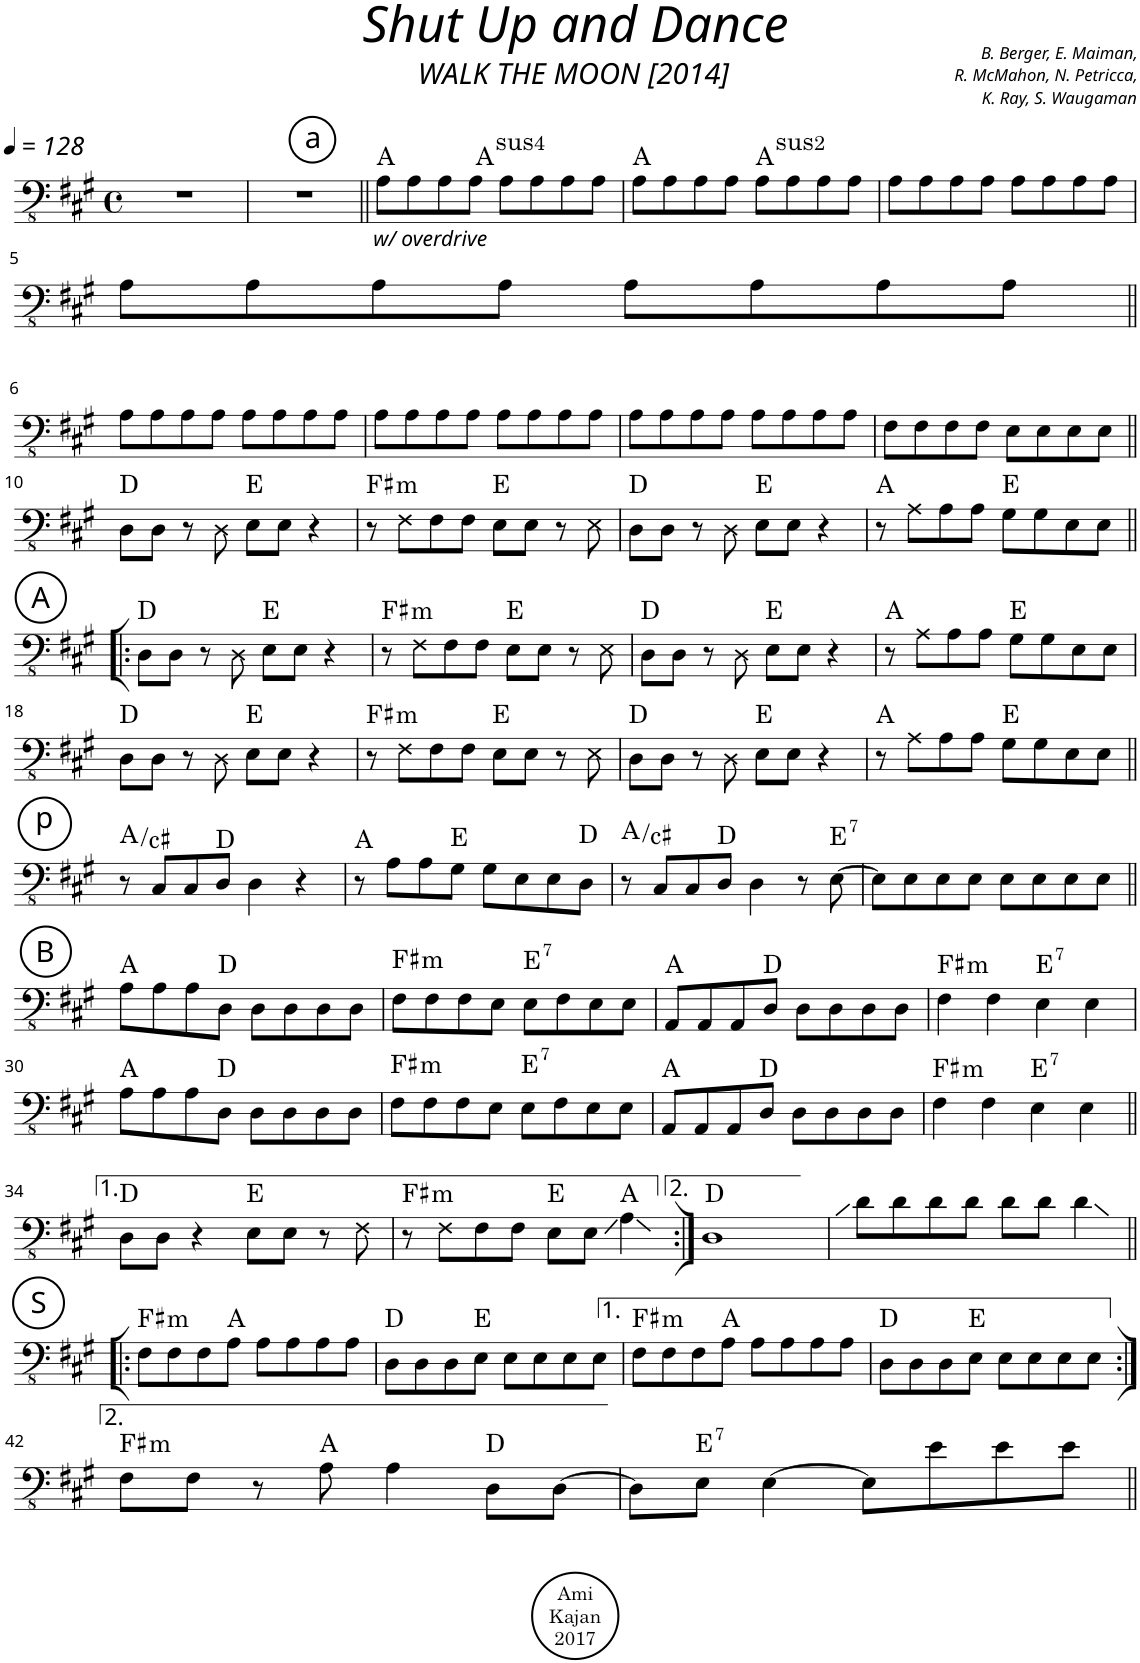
**kern	**harte
*part1	*part1
*staff1	*
*I"Akustinen basso	*
*I'Basso	*
*clefFv4	*
*k[f#c#g#]	*
*M4/4	*
*met(c)	*
*MM128	*
=	=
1r	.
!!LO:REH:place=s1:a:cj:enc=circle:fs=14:t=a
=1	=1
1r	.
=2||	=2||
!LO:TX:b:i:t=w/ overdrive	!
8AA\L	A:maj
8AA\	.
8AA\	.
8AA\J	.
!	!LO:H:kt=4
8AA\L	A:sus4
8AA\	.
8AA\	.
8AA\J	.
=3	=3
8AA\L	A:maj
8AA\	.
8AA\	.
8AA\J	.
!	!LO:H:kt=2
8AA\L	A:(1,2,5)
8AA\	.
8AA\	.
8AA\J	.
=4	=4
8AA\L	.
8AA\	.
8AA\	.
8AA\J	.
8AA\L	.
8AA\	.
8AA\	.
8AA\J	.
!!LO:LB:g=z
=5	=5
8AA\L	.
8AA\	.
8AA\	.
8AA\J	.
8AA\L	.
8AA\	.
8AA\	.
8AA\J	.
!!LO:LB:g=z
=6||	=6||
8AA\L	.
8AA\	.
8AA\	.
8AA\J	.
8AA\L	.
8AA\	.
8AA\	.
8AA\J	.
=7	=7
8AA\L	.
8AA\	.
8AA\	.
8AA\J	.
8AA\L	.
8AA\	.
8AA\	.
8AA\J	.
=8	=8
8AA\L	.
8AA\	.
8AA\	.
8AA\J	.
8AA\L	.
8AA\	.
8AA\	.
8AA\J	.
=9	=9
8FF#\L	.
8FF#\	.
8FF#\	.
8FF#\J	.
8EE\L	.
8EE\	.
8EE\	.
8EE\J	.
!!LO:LB:g=z
=10||	=10||
8DD\L	D:maj
8DD\J	.
8r	.
8DD\	.
8EE\L	E:maj
8EE\J	.
4r	.
=11	=11
!	!LO:H:kt=m
8r	F#:min
8FF#\L	.
8FF#\	.
8FF#\J	.
8EE\L	E:maj
8EE\J	.
8r	.
8EE\	.
=12	=12
8DD\L	D:maj
8DD\J	.
8r	.
8DD\	.
8EE\L	E:maj
8EE\J	.
4r	.
=13	=13
8r	A:maj
8AA\L	.
8AA\	.
8AA\J	.
8GG#\L	E:maj
8GG#\	.
8EE\	.
8EE\J	.
!!LO:LB:g=z
!!LO:REH:place=s1:a:cj:enc=circle:fs=14:t=A
=14!|:	=14!|:
8DD\L	D:maj
8DD\J	.
8r	.
8DD\	.
8EE\L	E:maj
8EE\J	.
4r	.
=15	=15
!	!LO:H:kt=m
8r	F#:min
8FF#\L	.
8FF#\	.
8FF#\J	.
8EE\L	E:maj
8EE\J	.
8r	.
8EE\	.
=16	=16
8DD\L	D:maj
8DD\J	.
8r	.
8DD\	.
8EE\L	E:maj
8EE\J	.
4r	.
=17	=17
8r	A:maj
8AA\L	.
8AA\	.
8AA\J	.
8GG#\L	E:maj
8GG#\	.
8EE\	.
8EE\J	.
!!LO:LB:g=z
=18	=18
8DD\L	D:maj
8DD\J	.
8r	.
8DD\	.
8EE\L	E:maj
8EE\J	.
4r	.
=19	=19
!	!LO:H:kt=m
8r	F#:min
8FF#\L	.
8FF#\	.
8FF#\J	.
8EE\L	E:maj
8EE\J	.
8r	.
8EE\	.
=20	=20
8DD\L	D:maj
8DD\J	.
8r	.
8DD\	.
8EE\L	E:maj
8EE\J	.
4r	.
=21	=21
8r	A:maj
8AA\L	.
8AA\	.
8AA\J	.
8GG#\L	E:maj
8GG#\	.
8EE\	.
8EE\J	.
!!LO:LB:g=z
!!LO:REH:place=s1:a:cj:enc=circle:fs=14:t=p
=22||	=22||
8r	A:maj/3
8CC#/L	.
8CC#/	.
8DD/J	D:maj
4DD\	.
4r	.
=23	=23
8r	A:maj
8AA\L	.
8AA\	.
8GG#\J	E:maj
8GG#\L	.
8EE\	.
8EE\	.
8DD\J	D:maj
=24	=24
8r	A:maj/3
8CC#/L	.
8CC#/	.
8DD/J	D:maj
4DD\	.
8r	.
!	!LO:H:kt=7
[8EE\	E:7
=25	=25
8EE\L]	.
8EE\	.
8EE\	.
8EE\J	.
8EE\L	.
8EE\	.
8EE\	.
8EE\J	.
!!LO:LB:g=z
!!LO:REH:place=s1:a:cj:enc=circle:fs=14:t=B
=26||	=26||
8AA\L	A:maj
8AA\	.
8AA\	.
8DD\J	D:maj
8DD\L	.
8DD\	.
8DD\	.
8DD\J	.
=27	=27
!	!LO:H:kt=m
8FF#\L	F#:min
8FF#\	.
8FF#\	.
8EE\J	.
!	!LO:H:kt=7
8EE\L	E:7
8FF#\	.
8EE\	.
8EE\J	.
=28	=28
8AAA/L	A:maj
8AAA/	.
8AAA/	.
8DD/J	D:maj
8DD\L	.
8DD\	.
8DD\	.
8DD\J	.
=29	=29
!	!LO:H:kt=m
4FF#\	F#:min
4FF#\	.
!	!LO:H:kt=7
4EE\	E:7
4EE\	.
!!LO:LB:g=z
=30	=30
8AA\L	A:maj
8AA\	.
8AA\	.
8DD\J	D:maj
8DD\L	.
8DD\	.
8DD\	.
8DD\J	.
=31	=31
!	!LO:H:kt=m
8FF#\L	F#:min
8FF#\	.
8FF#\	.
8EE\J	.
!	!LO:H:kt=7
8EE\L	E:7
8FF#\	.
8EE\	.
8EE\J	.
=32	=32
8AAA/L	A:maj
8AAA/	.
8AAA/	.
8DD/J	D:maj
8DD\L	.
8DD\	.
8DD\	.
8DD\J	.
=33	=33
!	!LO:H:kt=m
4FF#\	F#:min
4FF#\	.
!	!LO:H:kt=7
4EE\	E:7
4EE\	.
!!LO:LB:g=z
=34||	=34||
8DD\L	D:maj
8DD\J	.
4r	.
8EE\L	E:maj
8EE\J	.
8r	.
8FF#\	.
=35	=35
!	!LO:H:kt=m
8r	F#:min
8FF#\L	.
8FF#\	.
8FF#\J	.
8EE\L	E:maj
8EE\J	.
4AA\	A:maj
=36:|!	=36:|!
1DD	D:maj
=37	=37
8D\L	.
8D\	.
8D\	.
8D\J	.
8D\L	.
8D\J	.
4D\	.
!!LO:LB:g=z
!!LO:REH:place=s1:a:cj:enc=circle:fs=14:t=S
=38!|:	=38!|:
!	!LO:H:kt=m
8FF#\L	F#:min
8FF#\	.
8FF#\	.
8AA\J	A:maj
8AA\L	.
8AA\	.
8AA\	.
8AA\J	.
=39	=39
8DD\L	D:maj
8DD\	.
8DD\	.
8EE\J	E:maj
8EE\L	.
8EE\	.
8EE\	.
8EE\J	.
=40	=40
!	!LO:H:kt=m
8FF#\L	F#:min
8FF#\	.
8FF#\	.
8AA\J	A:maj
8AA\L	.
8AA\	.
8AA\	.
8AA\J	.
=41	=41
8DD\L	D:maj
8DD\	.
8DD\	.
8EE\J	E:maj
8EE\L	.
8EE\	.
8EE\	.
8EE\J	.
!!LO:LB:g=z
=42:|!	=42:|!
!	!LO:H:kt=m
8FF#\L	F#:min
8FF#\J	.
8r	.
8AA\	A:maj
4AA\	.
8DD\L	D:maj
[8DD\J	.
=43	=43
8DD\L]	.
!	!LO:H:kt=7
8EE\J	E:7
[4EE\	.
8EE\L]	.
8E\	.
8E\	.
8E\J	.
=||	=||
*-	*-
